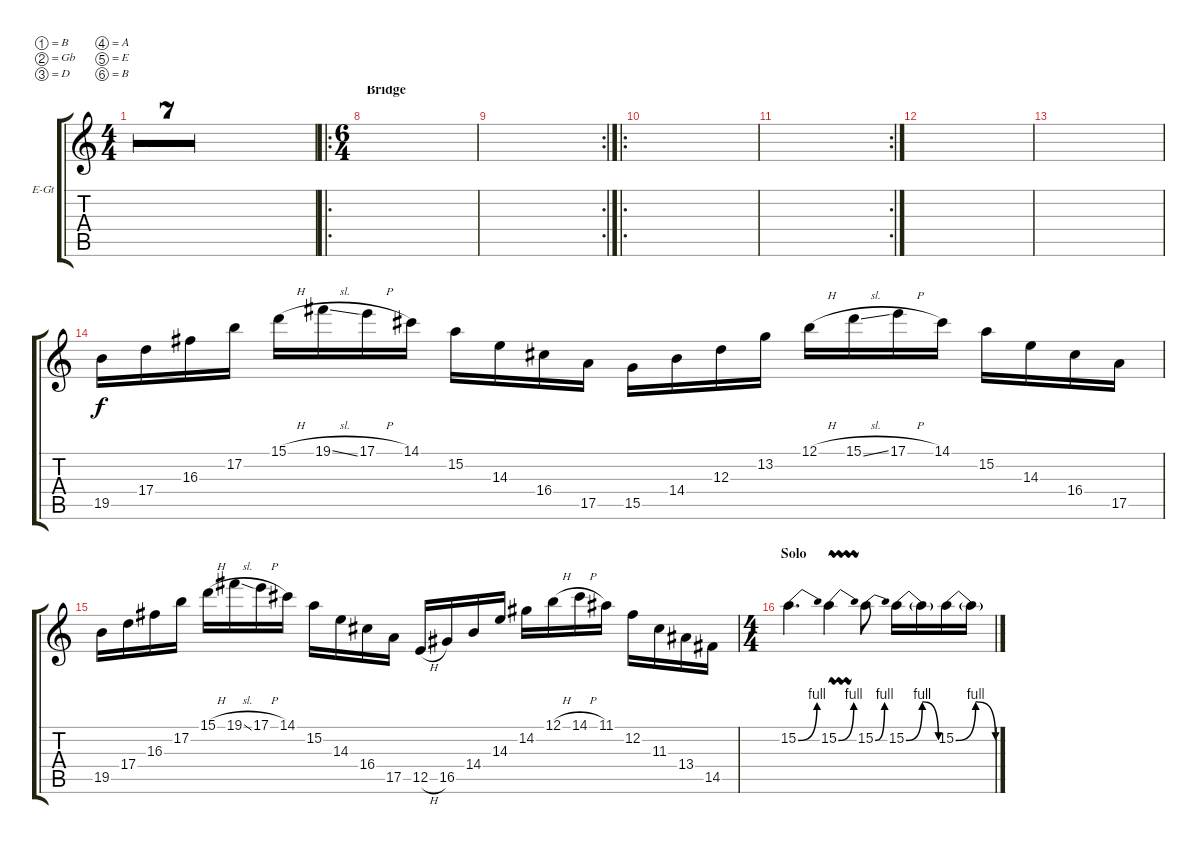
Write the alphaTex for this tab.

\bracketExtendMode groupsimilarinstruments
\firstSystemTrackNameOrientation horizontal
\otherSystemsTrackNameOrientation horizontal
\track ("Lead Guitar 1" "E-Gt") {multiBarRest instrument overdrivenguitar}
\staff {score tabs}
\tuning (B3 Gb3 D3 A2 E2 B1)
\ts (4 4)
\tempo 135
\clef g2
\ks c
|
|
|
|
|
|
|
\ro
\ts (6 4)
\section ("" "Bridge")
|
\rc 2
|
\ro
|
\rc 2
|
|
|
19.5.16 17.4.16 16.3.16 17.2.16 15.1{h}.16 19.1{sl}.16 17.1{h}.16 14.1.16 15.2.16 14.3.16 16.4.16 17.5.16 15.5.16 14.4.16 12.3.16 13.2.16 12.1{h}.16 15.1{sl}.16 17.1{h}.16 14.1.16 15.2.16 14.3.16 16.4.16 17.5.16 |
19.5.16 17.4.16 16.3.16 17.2.16 15.1{h}.16 19.1{sl}.16 17.1{h}.16 14.1.16 15.2.16 14.3.16 16.4.16 17.5.16 12.5{h}.16 16.5.16 14.4.16 14.3.16 14.2.16 12.1{h}.16 14.1{h}.16 11.1.16 12.2.16 11.3.16 13.4.16 14.5.16 |
\ts (4 4)
\section ("" "Solo")
15.2{be (bend 0 0 15 4)}.4{d} 15.2{be (bend 0 0 15 4) vw}.4 15.2{be (bend 0 0 15 4)}.8 15.2{be (bendrelease 0 0 10.2 4 20.4 4 30 0)}.16 15.2{t}.16 15.2{be (bendrelease 0 0 10.2 4 20.4 4 30 0)}.16 15.2{t}.16
